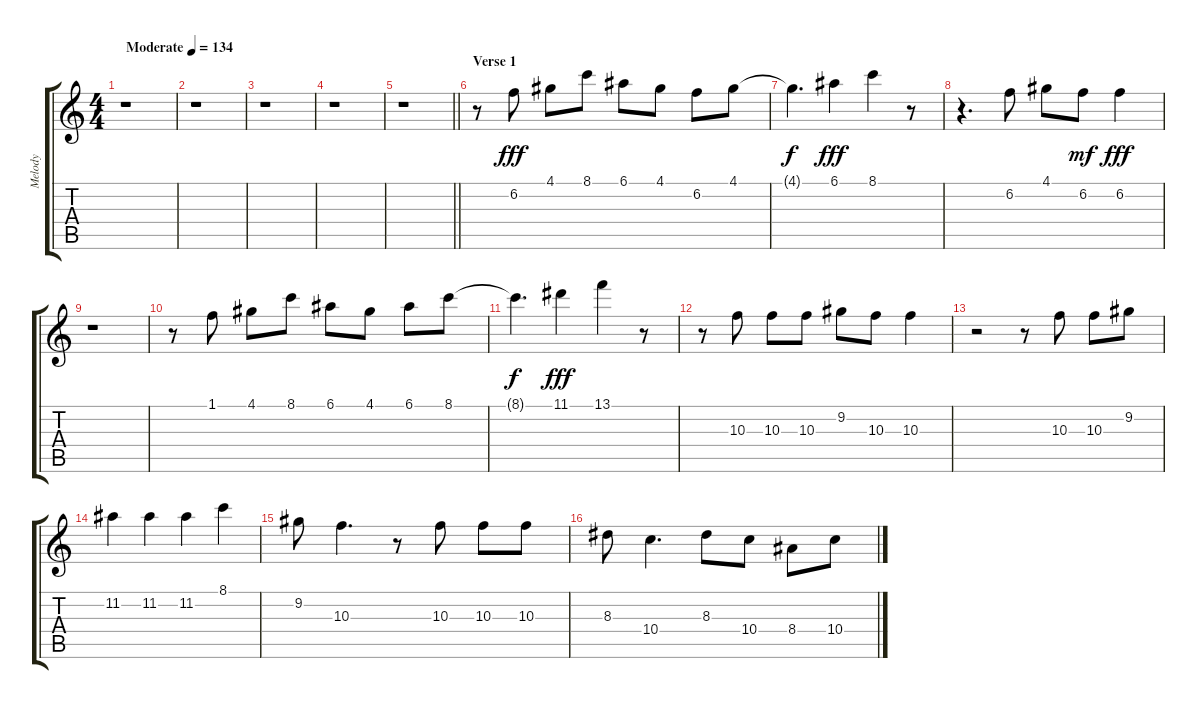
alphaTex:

\track ("Melody" "Melody") {instrument electricguitarclean}
\staff {score tabs}
\tuning (E4 B3 G3 D3 A2 E2) {hide}
\ts (4 4)
\tempo (134 "Moderate")
\clef g2
\ks c
r.1{dy fff instrument electricguitarclean} |
r.1 |
r.1 |
r.1 |
\barLineRight lightlight
r.1 |
\section ("" "Verse 1")
r.8 6.2.8 4.1.8 8.1.8 6.1.8 4.1.8 6.2.8 4.1.8 |
4.1{t}.4{d dy f} 6.1.4{dy fff} 8.1.4 r.8 |
r.4{d} 6.2.8 4.1.8 6.2.8{dy mf} 6.2.4{dy fff} |
r.1 |
r.8 1.1.8 4.1.8 8.1.8 6.1.8 4.1.8 6.1.8 8.1.8 |
8.1{t}.4{d dy f} 11.1.4{dy fff} 13.1.4 r.8 |
r.8 10.3.8 10.3.8 10.3.8 9.2.8 10.3.8 10.3.4 |
r.2 r.8 10.3.8 10.3.8 9.2.8 |
11.2.4 11.2.4 11.2.4 8.1.4 |
9.2.8 10.3.4{d} r.8 10.3.8 10.3.8 10.3.8 |
8.3.8 10.4.4{d} 8.3.8 10.4.8 8.4.8 10.4.8
